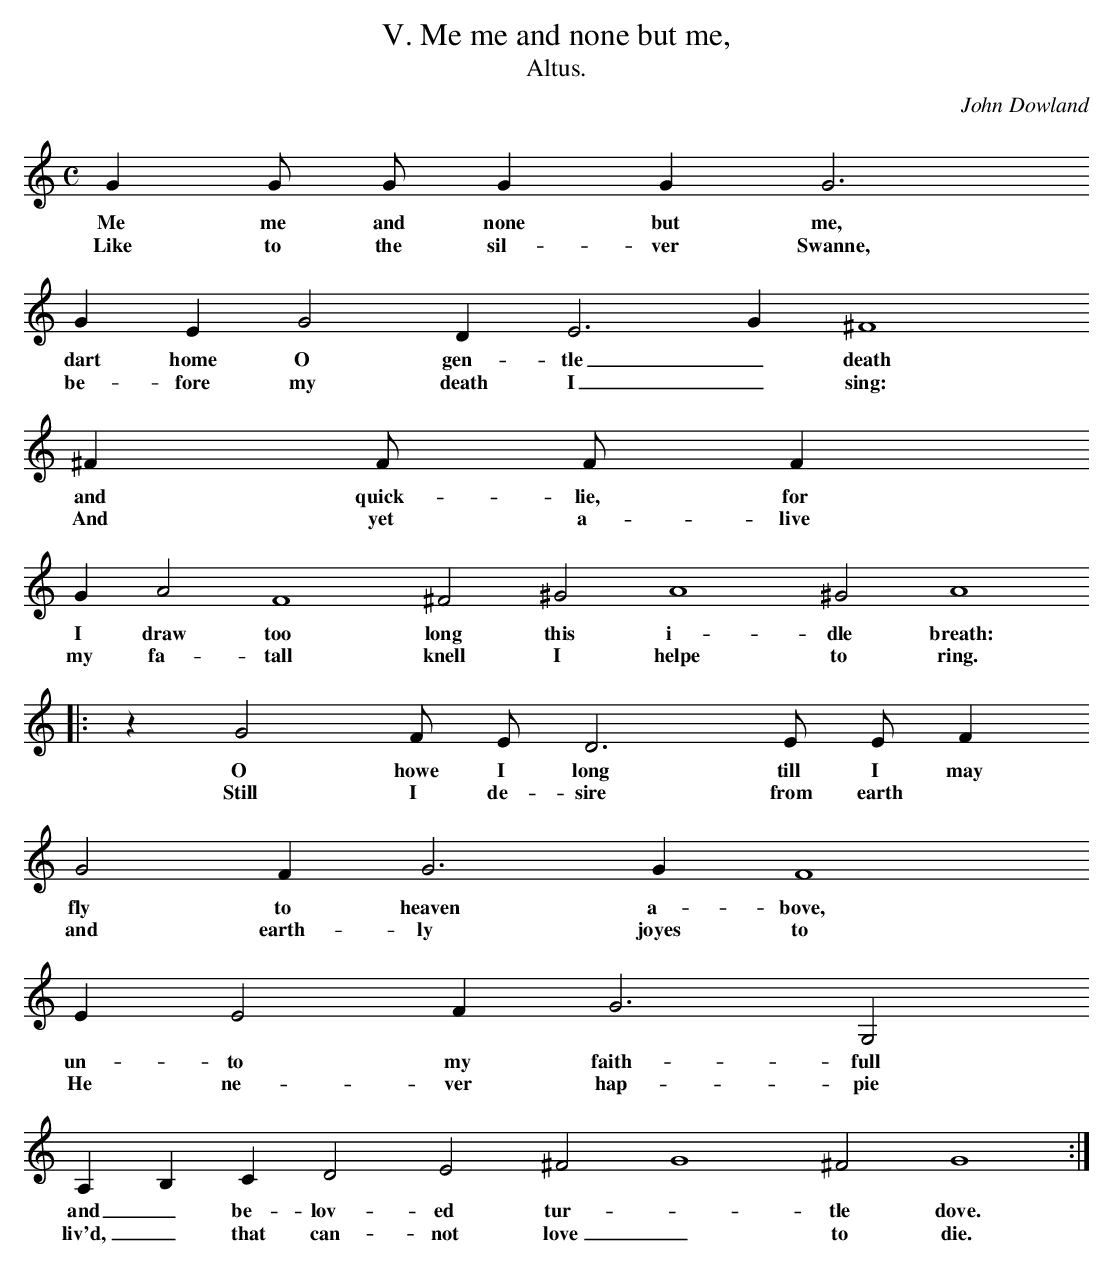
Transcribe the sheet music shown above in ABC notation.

X:1
T:V. Me me and none but me,
T:Altus.
C:John Dowland
M:C
L:1/4
K:G mix
G G/ G/ G G G3
w:Me me and none but me,
w:Like to the sil-ver Swanne,
G E G2 D E3 G ^F4
w:dart home O gen- tle _ death
w:be- fore my death I _ sing:
^F F/ F/ F
w:and quick- lie, for
w:And yet a- live
 G A2 F4 ^F2 ^G2 A4 ^G2 A4
w: I draw too long this i- dle breath:
w:my fa- tall knell I helpe to ring.
|:z G2 F/ E/ D3 E/ E/ F
w:O howe I long till I may
w:Still I de- sire from earth
G2  F G3 G F4
w:fly to heaven a- bove,
w:and earth- ly joyes to flie,
E E2 F G3 G,2
w:un- to my  faith-  full
w:He ne- ver   hap- pie
A, B, C D2 E2 ^F2 G4 ^F2 G4 :|
w:and _ be- lov- ed tur-  _ tle dove.
w:liv'd, _ that  can- not love _ to die.
